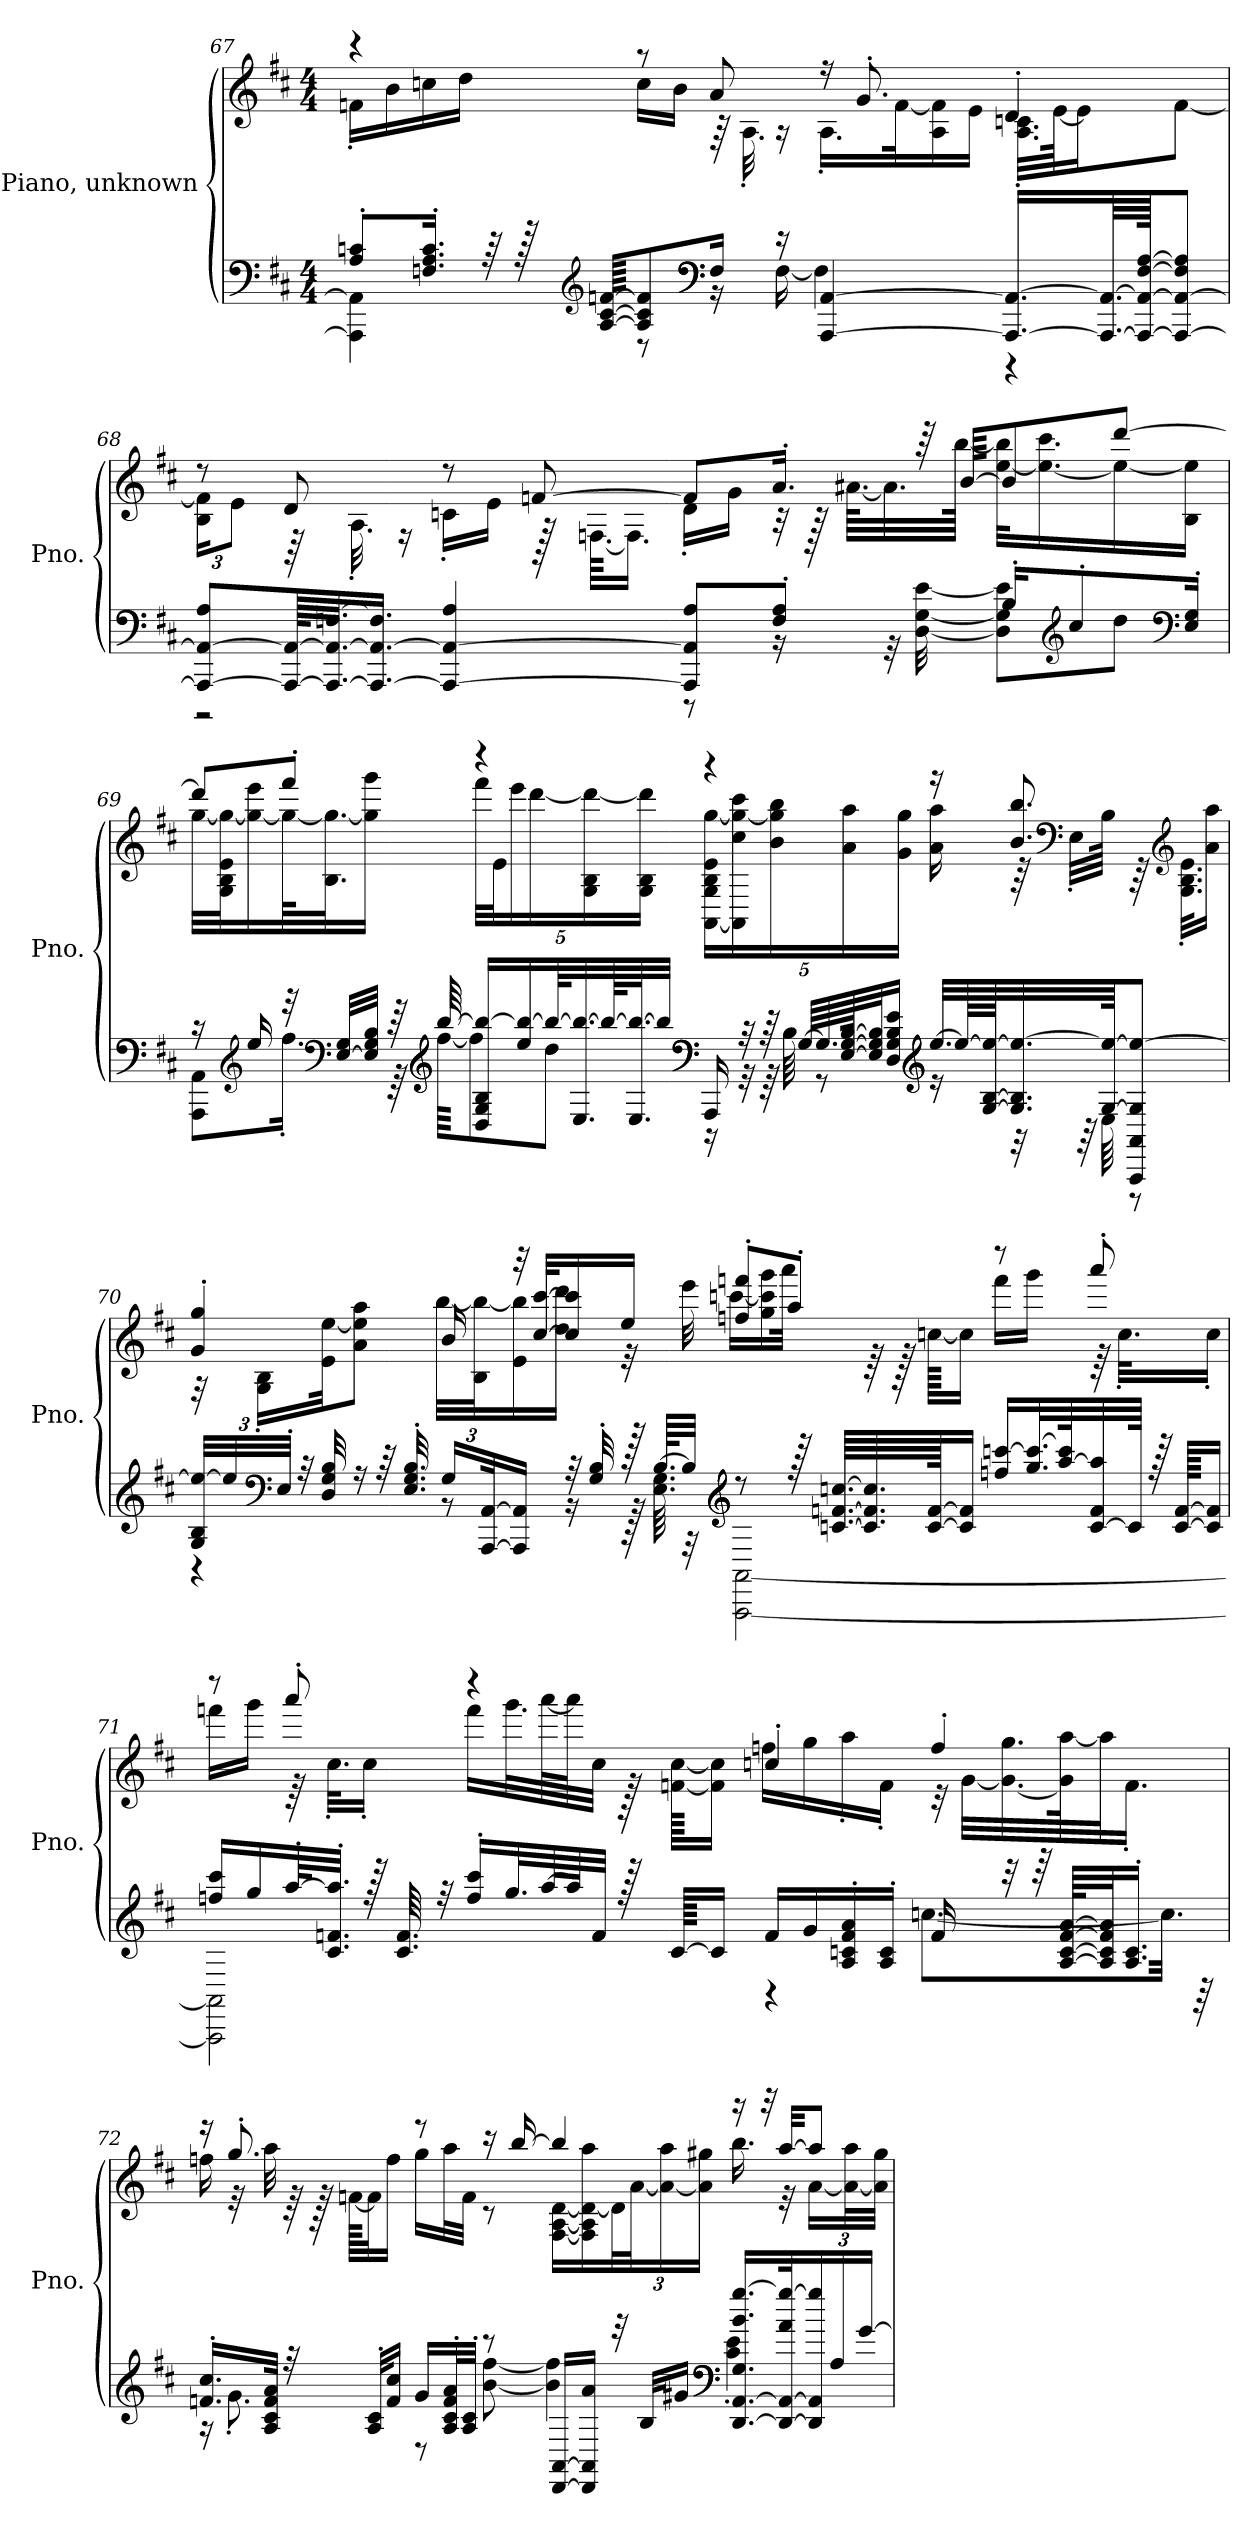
**kern	**kern
*part1	*part1
*staff2	*staff1
*I"Piano, unknown	*
*I'Pno.	*
!!LO:LB:g=z
*clefF4	*clefG2
*k[f#c#]	*k[f#c#]
*M4/4	*M4/4
=67	=67
*^	*^
8A/' 8cn/'L	4AAA\] 4AA\]	4r	16fn'\LL
.	.	.	16b\
16.Fn/' 16.A/' 16.c/'Jk	.	.	16ccn\
.	.	.	16dd\JJ
64r	.	.	.
128r	.	.	.
*clefG2	*	*	*
[128A/ [128c/ [128fn/KKKKL	.	.	.
8A/] 8c/] 8f/]	8r	8r	16cc\LL
.	.	.	16b\JJ
*clefF4	*	*	*
16F/Jk	16r	8a/	64r
.	.	.	32.A'\
16r	[16F\	.	16r
[4AAA/ [4AA/	4F\]	16r	16.A'\LL
.	.	8.g'/	.
.	.	.	[32f\K
.	.	.	16A\ 16f\]
.	.	.	16e\JJ
16.AAA/_ 16.AA/_LL	4r	4d'/	32.A\' 32.cn\'LLL
.	.	.	[64e\JK
.	.	.	16e\J]
64.AAA/_ 64.AA/_LL	.	.	.
128AAA/_ 128AA/_ [128F/ [128A/JJJK	.	.	.
8AAA/_ 8AA/_ 8F/] 8A/]J	.	.	[8f\J
!!LO:LB:g=z	!!
=68	=68	=68	=68
*	*	*	*Xbrackettup
8AAA/_ 8AA/_ 8A/L	2r	8r	24B\ 24f\]KL
.	.	.	12e\J
128AAA/_ 128AA/_KLLL	.	8d/	64r
64.AAA/_ 64.AA/_ [64.Fn/JJ	.	.	.
.	.	.	32.A'\
16.AAA/_ 16.AA/_ 16.F/]JJ	.	.	.
.	.	.	16r
4AAA/_ 4AA/_ 4A/	.	8r	16cn'\LL
.	.	.	16e\JJ
.	.	[8fn/	128r
.	.	.	[64.Fn\KKLL
.	.	.	16.F\JJ]
8AAA/] 8AA/] 8A/L	8r	8f/L]	16d'\LL
.	.	.	16g\JJ
8F/' 8A/'J	16r	16.a'/Jk	32r
.	.	.	128r
.	.	.	[64.a#X\KLLL
.	32r	.	32.a#\]
.	[32D\ [32G\ [32e\	64r	.
.	.	[64b/KKKL	[64bb\JJJk
16B'/KL	8D\] 8G\] 8e\]L	8b/]	[32ee\ 32bb\]KLL
.	.	.	16.ee\_ 16.ccc#\
*clefG2	*	*	*
8cc#'/	.	.	.
.	8dd\J	[8ddd/J	16ee\_
*clefF4	*	*	*
16E/' 16G/'Jk	.	.	16B\ 16ee\]JJ
!!LO:LB:g=z	!!
=69	=69	=69	=69
16r	8AAA\ 8AA\L	8ddd/L]	[32gg\LLL
.	.	.	32G\ 32B\ 32e\ 32gg\_J
*clefG2	*	*	*
16ee/	.	.	16gg\_ 16eee\
32r	16.ff#'\Jk	8fff#'/J	64gg\KL_
.	.	.	32.B\ 32.gg\_J
*clefF4	*	*	*
[32E/ 32G/LLL	.	.	.
32E/] 32G/ 32B/JJJ	.	.	16gg\] 16ggg\JJ
64r	64r	.	.
*clefG2	*	*	*
[64bb/	[64ff#\KKKL	.	.
16D/ 16G/ 16B/ 16bb/_LL	8ff#\]	4r	40fff#\LLL
.	.	.	40e\J
.	.	.	20eee\
16ee/ 16bb/_	.	.	.
.	.	.	[20ddd\
64bb/KL_	8dd\J	.	.
32.E/ 32.bb/_	.	.	.
.	.	.	20G\ 20B\ 20ddd\_
128bb/KL_	.	.	.
64.E/ 64.bb/_J	.	.	.
.	.	.	20G\ 20B\ 20ddd\]JJ
32bb/JJJ]	.	.	.
*clefF4	*	*	*
16AAA/	16r	4r	[20AA\ 20G\ 20B\ 20e\ [20gg\LL
.	.	.	20AA\] 20cc#\ 20gg\_ 20ccc#\
32r	32r	.	.
64r	64r	.	.
.	.	.	20b\ 20gg\] 20bb\
[64G/LLLL	64B\	.	.
64.G/]	8r	.	.
[128E/ [128G/ [128B/JK	.	.	.
.	.	.	20a\ 20aa\
32E/] 32G/] 32B/]J	.	.	.
16D/ 16G/ 16B/ 16e/JJ	.	.	.
.	.	.	20g\ 20gg\JJ
*clefG2	*	*	*
[32.ee/LLL	16r	16r	16a\ 16aa\
128ee/LL_	.	.	.
[128G/ [128B/ 128ee/_JJ	.	.	.
32.G/] 32.B/] 32.ee/_	32r	8.b/ 8.bb/	64r
*	*	*clefF4	*
.	.	.	32E'\LLL
.	64r	.	.
[64G/ 64ee/_JJK	64E\	.	64B\JJJk
8AAA/ 8AA/ 8G/] 8ee/_J	8r	.	64r
*	*	*clefG2	*
.	.	.	32.G\' 32.B\' 32.e\'KLL
.	.	.	16a\ 16aa\JJ
!!LO:PB:g=z	!!
=70	=70	=70	=70
*Xbrackettup	*	*	*
48G/ 48B/ 48ee/_LLL	4r	4g/' 4gg/'	32r
48ee/]	.	.	.
.	.	.	16G\' 16B\'LL
*clefF4	*	*	*
48E'/JJJ	.	.	.
32r	.	.	.
32D/ 32G/ 32B/	.	.	32e\ [32ee\JK
16r	.	.	8a\ 8ee\] 8aa\J
64r	.	.	.
32.E/' 32.G/' 32.B/'	.	.	.
24G/LL	8r	16b/	[32bb\LLL
.	.	.	32B\ 32bb\_J
[48AAA/ [48AA/K	.	.	.
16AAA/] 16AA/]JJ	.	32r	16e\ 16bb\]
.	.	[32cc#/ [32ccc#/KLL	.
32r	16r	16cc#/] 16ccc#/]	16dd\ 16ddd\JJ
32G/' 32B/'	.	.	.
128r	128r	16ee/JJ	32r
[64.B/KLLL	64.E\ 64.G\	.	.
32B/JJJ]	32r	.	32eee\
*clefG2	*	*	*
8r	[2AAA\ [2AA\	8ffn/' 8fffn/'L	[16cccn\LL
.	.	.	16gg\ 16ccc\] 16ggg\
128r	.	8aa'/J	32aaa\JJk
[64.cn/ [64.fn/ [64.ccn/LLLL	.	.	.
64.c/] 64.f/] 64.cc/]	.	.	64r
.	.	.	128r
[128c/ [128f/JJK	.	.	[128ccn\KKKLL
16c/] 16f/]JJ	.	.	16cc\JJ]
16ffn/ [16cccn/LL	.	8r	16fff\LL
32.gg/ 32.ccc/_L	.	.	16ggg\JJ
[64aa/ 64ccc/]K	.	.	.
[32c/ 32f/ 32aa/]	.	8aaa'/	64r
.	.	.	32.cc'\KLL
64c/JJJk]	.	.	.
128r	.	.	.
[128c/ [128f/KKKLL	.	.	.
16c/] 16f/]JJ	.	.	16cc'\JJ
!!LO:LB:g=z	!!
=71	=71	=71	=71
16ffn/ 16ccc#/LL	2AAA\] 2AA\]	8r	16fffn\LL
16gg/	.	.	16ggg\JJ
[64aa'/KL	.	8aaa'/	64r
32.c#/' 32.fn/' 32.aa/]'JJJ	.	.	32.cc#'\KLL
128r	.	.	16cc#'\JJ
64.c#/ 64.f/	.	.	.
32r	.	.	.
16ff/' 16ccc#/'LL	.	4r	16fff\LL
32.gg/L	.	.	32.ggg\L
[64aa/L	.	.	[64aaa\L
64aa/J]	.	.	64aaa\J]
32f/JJJ	.	.	32cc#\JJJ
128r	.	.	128r
[128c#/KKKLL	.	.	[128fn\ [128cc#\KKKLL
16c#/JJ]	.	.	16f\] 16cc#\]JJ
16f/LL	4r	4ccn'/	16ffn\LL
16g/	.	.	16gg\
16A/' 16cn/' 16f/' 16a/'	.	.	16aa'\
16A/' 16c/'JJ	.	.	16f'\JJ
16f/	[8.ccn\L	4ff'/	32r
.	.	.	[32g\LLL
32r	.	.	32.g\_ 32.gg\
64r	.	.	.
[64A/ [64c/ [64f/ [64a/KLLL	.	.	64g\] [64aa\K
32A/] 32c/] 32f/] 32a/]J	.	.	32aa\J]
16.A/' 16.c/'JJ	.	.	16.f'\JJ
.	32.cc\Jkk]	.	.
.	64r	.	.
!!LO:LB:g=z	!!
=72	=72	=72	=72
16.fn/' 16.cc#/'LL	16r	16r	16ffn\
.	8.g'\	8.gg'/	32r
32A/ 32c#/ 32f/ 32a/JJk	.	.	32aa\
32r	.	.	64r
.	.	.	128r
.	.	.	[128fn\KKLLL
32A/' 32c#/'KLL	.	.	32f\J]
16f/ 16cc#/JJ	.	.	16ff\JJ
16g/LL	8r	8r	16gg\LL
32A/' 32c#/' 32f/' 32a/'L	.	.	32aa\L
32A/' 32c#/'JJJ	.	.	32f\JJJ
8r	[8b\ [8ff#\	16r	8r
.	.	[16bb/	.
[16DD/ [16AA/LL	4b\] 4ff#\]	4bb/]	[16F#\ [16A\ [16d\LL
16DD/] 16AA/] 16a/JJ	.	.	16F#\] 16A\] 16d\_ 16aa\
32r	.	.	48d\L]
.	.	.	[48a\J
32B/KLL	.	.	.
.	.	.	24a\_ 24aa\
16g#X/JJ	.	.	.
.	.	.	24a\] 24gg#X\JJ
*clefF4	*	*	*
[16.DD/ [16.AA/ 16.G/ 16.b/ [16.gg/LL	4c#\' 4e\'	16r	16.bb\
.	.	32r	.
32DD/_ 32AA/_ 32a/ 32gg/_K	.	[32aa/KKL	32r
24DD/] 24AA/] 24gg/]	.	8aa/J]	[16a\LL
24A/	.	.	.
.	.	.	32a\_ 32aa\L
[24g#/JJ	.	.	.
.	.	.	32a\] 32gg#\JJJ
*v	*v	*	*
*	*v	*v
=	=
*-	*-
